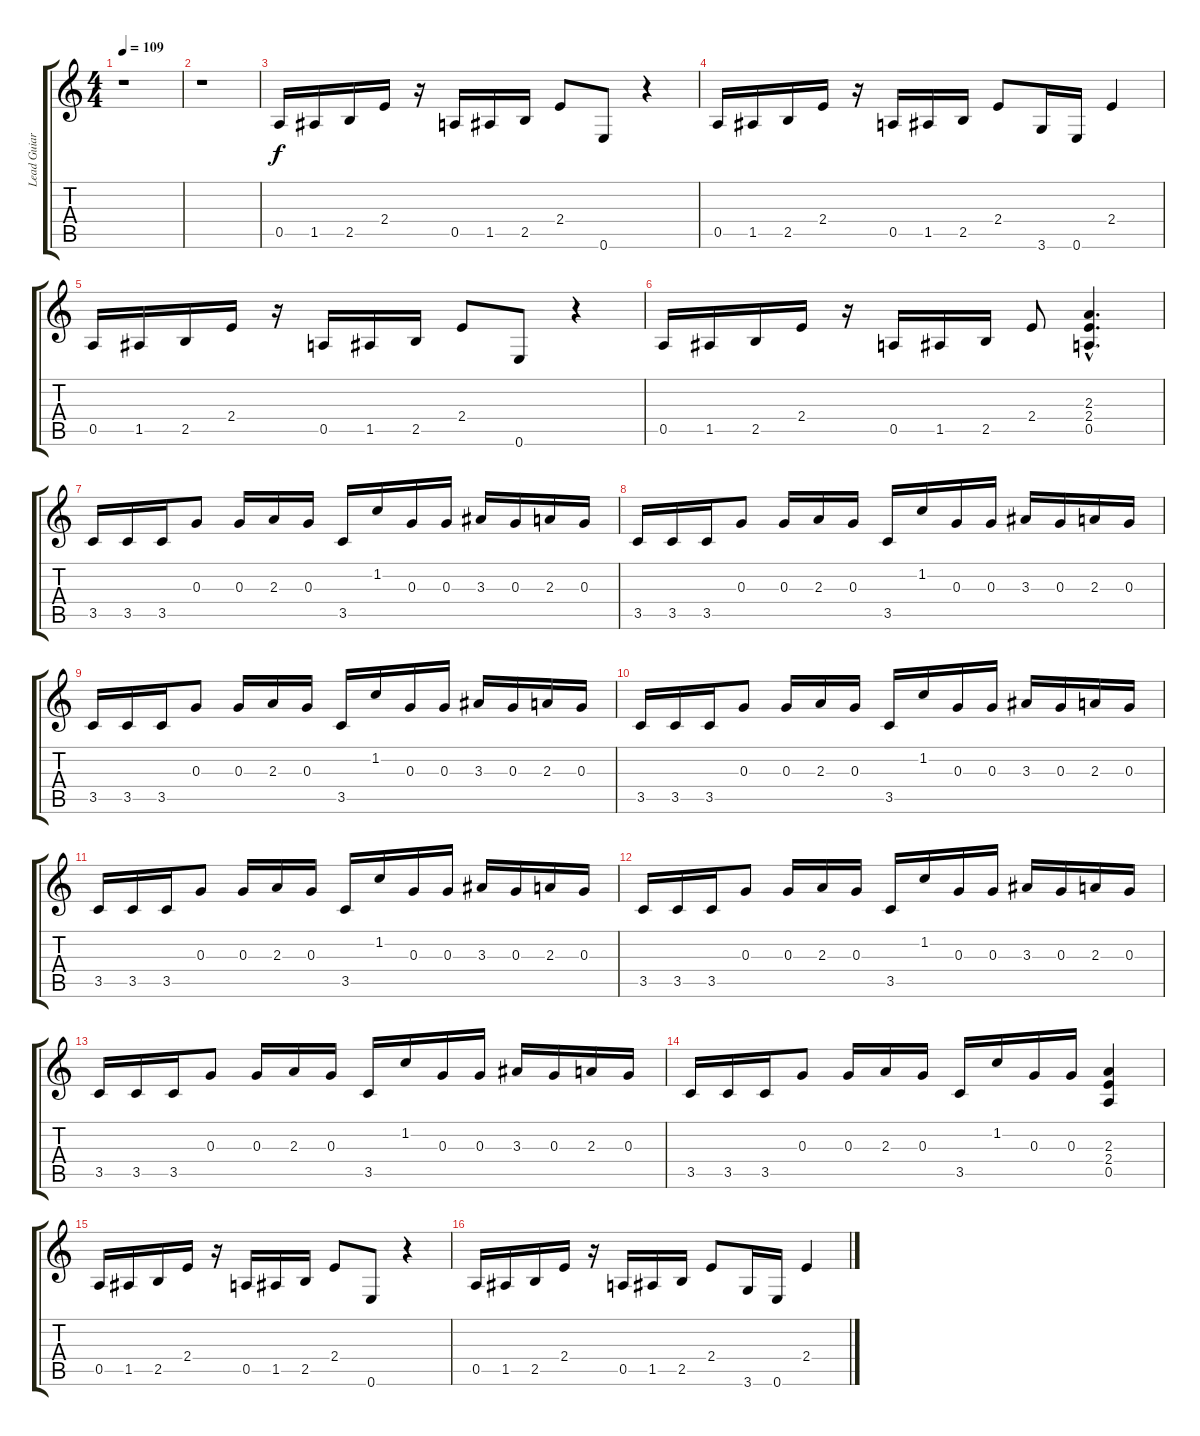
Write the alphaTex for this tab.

\track ("Lead Guiar" "Lead Guiar") {instrument distortionguitar}
\staff {score tabs}
\tuning (E4 B3 G3 D3 A2 E2) {hide}
\ts (4 4)
\tempo 109
\clef g2
\ks c
r.1{dy f instrument distortionguitar} |
r.1 |
0.5.16 1.5.16 2.5.16 2.4.16 r.16 0.5.16 1.5.16 2.5.16 2.4.8 0.6.8 r.4 |
0.5.16 1.5.16 2.5.16 2.4.16 r.16 0.5.16 1.5.16 2.5.16 2.4.8 3.6.16 0.6.16 2.4.4 |
0.5.16 1.5.16 2.5.16 2.4.16 r.16 0.5.16 1.5.16 2.5.16 2.4.8 0.6.8 r.4 |
0.5.16 1.5.16 2.5.16 2.4.16 r.16 0.5.16 1.5.16 2.5.16 2.4.8 (2.3{hac} 2.4{hac} 0.5{hac}).4{d} |
3.5.16{instrument electricguitarmuted} 3.5.16 3.5.16 0.3.8 0.3.16 2.3.16 0.3.16 3.5.16 1.2.16 0.3.16 0.3.16 3.3.16 0.3.16 2.3.16 0.3.16 |
3.5.16 3.5.16 3.5.16 0.3.8 0.3.16 2.3.16 0.3.16 3.5.16 1.2.16 0.3.16 0.3.16 3.3.16 0.3.16 2.3.16 0.3.16 |
3.5.16 3.5.16 3.5.16 0.3.8 0.3.16 2.3.16 0.3.16 3.5.16 1.2.16 0.3.16 0.3.16 3.3.16 0.3.16 2.3.16 0.3.16 |
3.5.16 3.5.16 3.5.16 0.3.8 0.3.16 2.3.16 0.3.16 3.5.16 1.2.16 0.3.16 0.3.16 3.3.16 0.3.16 2.3.16 0.3.16 |
3.5.16 3.5.16 3.5.16 0.3.8 0.3.16 2.3.16 0.3.16 3.5.16 1.2.16 0.3.16 0.3.16 3.3.16 0.3.16 2.3.16 0.3.16 |
3.5.16 3.5.16 3.5.16 0.3.8 0.3.16 2.3.16 0.3.16 3.5.16 1.2.16 0.3.16 0.3.16 3.3.16 0.3.16 2.3.16 0.3.16 |
3.5.16 3.5.16 3.5.16 0.3.8 0.3.16 2.3.16 0.3.16 3.5.16 1.2.16 0.3.16 0.3.16 3.3.16 0.3.16 2.3.16 0.3.16 |
3.5.16 3.5.16 3.5.16 0.3.8 0.3.16 2.3.16 0.3.16 3.5.16 1.2.16 0.3.16 0.3.16 (2.3 2.4 0.5).4{instrument distortionguitar} |
0.5.16 1.5.16 2.5.16 2.4.16 r.16 0.5.16 1.5.16 2.5.16 2.4.8 0.6.8 r.4 |
0.5.16 1.5.16 2.5.16 2.4.16 r.16 0.5.16 1.5.16 2.5.16 2.4.8 3.6.16 0.6.16 2.4.4
